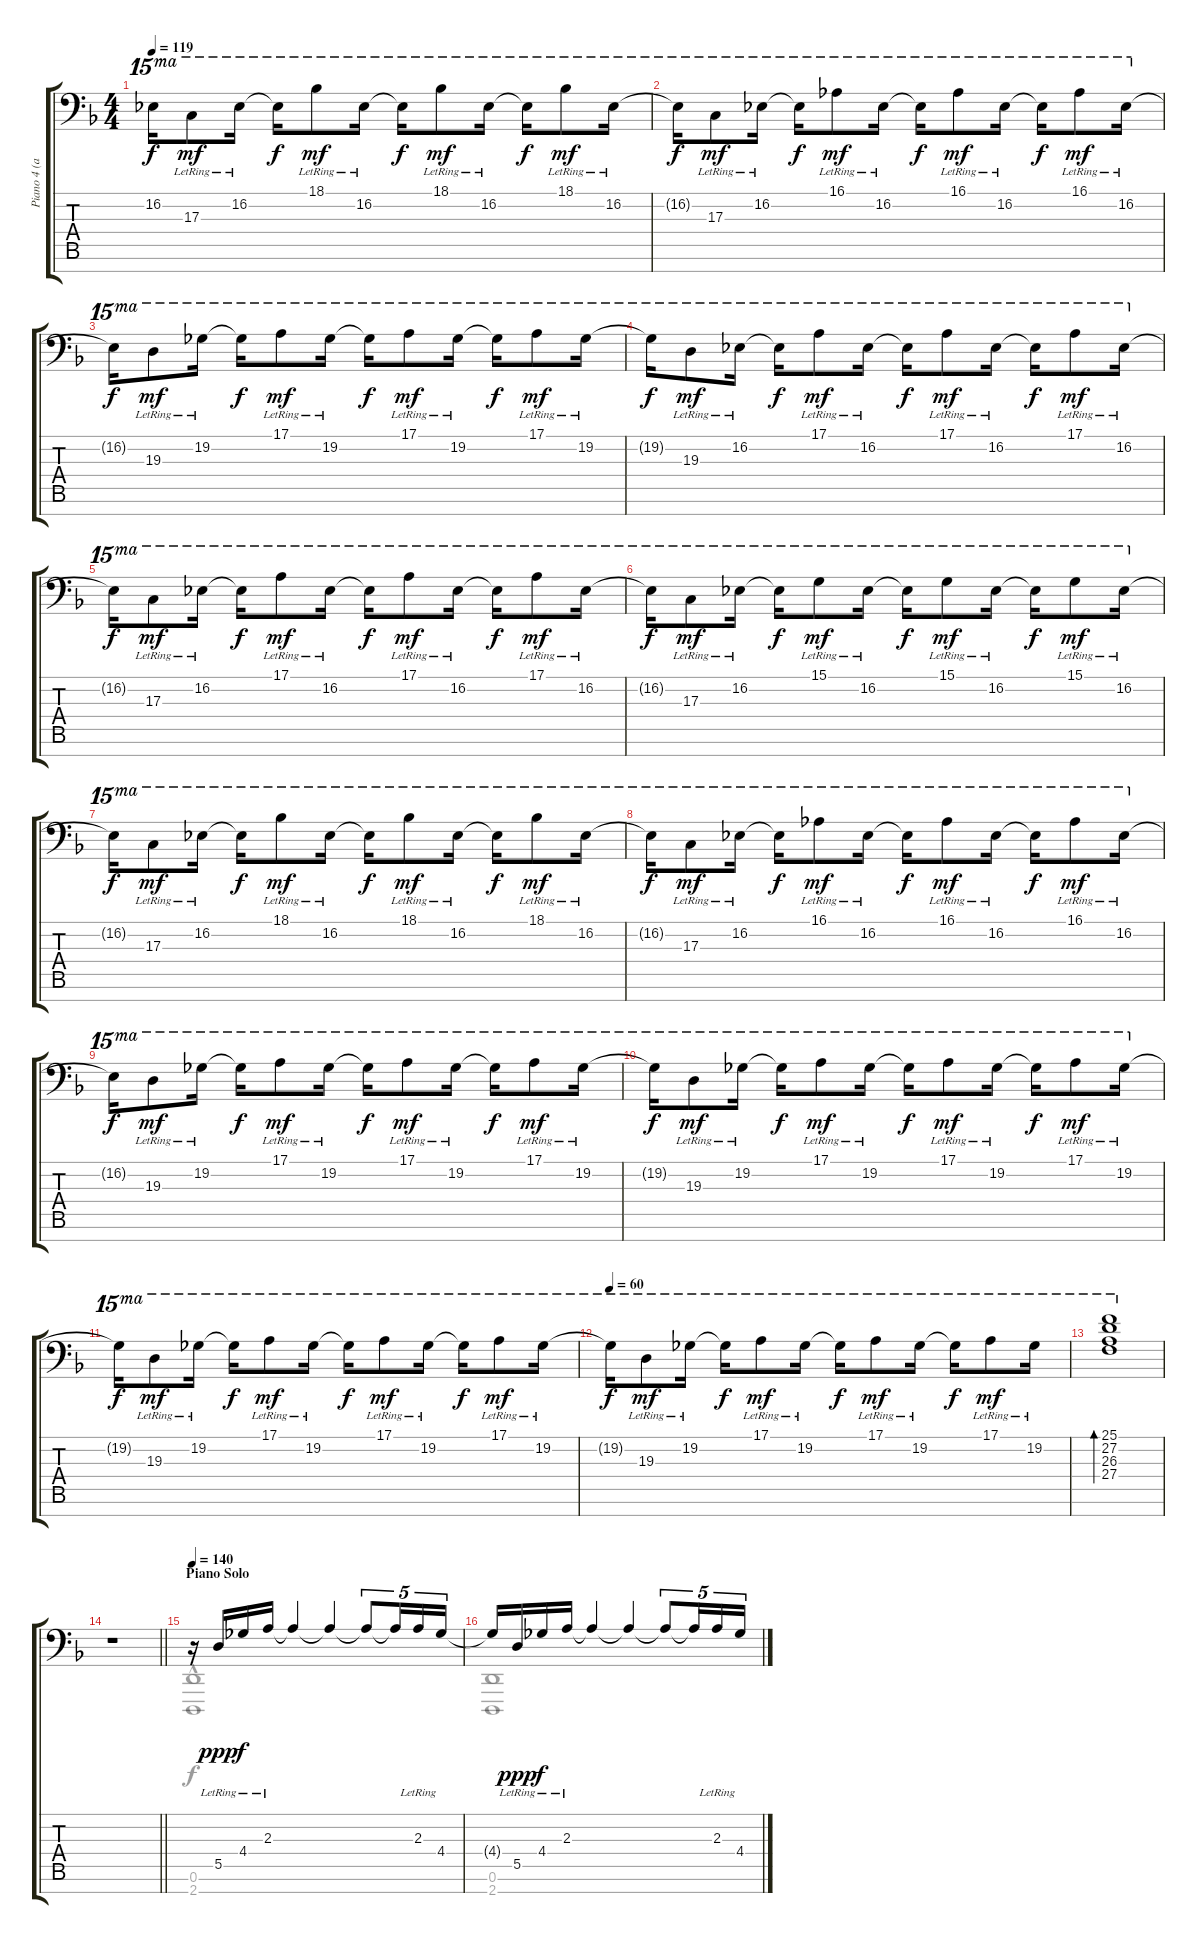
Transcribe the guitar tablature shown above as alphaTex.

\track ("Piano 4 (acous.) (LH)" "Piano 4 (a") {instrument brightacousticpiano}
\staff {score tabs}
\tuning (E4 B3 G3 D3 A2 D2 C1) {hide}
\voice
\ts (4 4)
\tempo 119
\clef f4
\ks dminor
16.2{t}.16{ot 15ma dy f} 17.3{lr}.8{ot 15ma dy mf} 16.2{lr}.16{ot 15ma} 16.2{t}.16{ot 15ma dy f} 18.1{lr}.8{ot 15ma dy mf} 16.2{lr}.16{ot 15ma} 16.2{t}.16{ot 15ma dy f} 18.1{lr}.8{ot 15ma dy mf} 16.2{lr}.16{ot 15ma} 16.2{t}.16{ot 15ma dy f} 18.1{lr}.8{ot 15ma dy mf} 16.2{lr}.16{ot 15ma} |
16.2{t}.16{ot 15ma dy f} 17.3{lr}.8{ot 15ma dy mf} 16.2{lr}.16{ot 15ma} 16.2{t}.16{ot 15ma dy f} 16.1{lr}.8{ot 15ma dy mf} 16.2{lr}.16{ot 15ma} 16.2{t}.16{ot 15ma dy f} 16.1{lr}.8{ot 15ma dy mf} 16.2{lr}.16{ot 15ma} 16.2{t}.16{ot 15ma dy f} 16.1{lr}.8{ot 15ma dy mf} 16.2{lr}.16{ot 15ma} |
16.2{t}.16{ot 15ma dy f} 19.3{lr}.8{ot 15ma dy mf} 19.2{lr}.16{ot 15ma} 19.2{t}.16{ot 15ma dy f} 17.1{lr}.8{ot 15ma dy mf} 19.2{lr}.16{ot 15ma} 19.2{t}.16{ot 15ma dy f} 17.1{lr}.8{ot 15ma dy mf} 19.2{lr}.16{ot 15ma} 19.2{t}.16{ot 15ma dy f} 17.1{lr}.8{ot 15ma dy mf} 19.2{lr}.16{ot 15ma} |
19.2{t}.16{ot 15ma dy f} 19.3{lr}.8{ot 15ma dy mf} 16.2{lr}.16{ot 15ma} 16.2{t}.16{ot 15ma dy f} 17.1{lr}.8{ot 15ma dy mf} 16.2{lr}.16{ot 15ma} 16.2{t}.16{ot 15ma dy f} 17.1{lr}.8{ot 15ma dy mf} 16.2{lr}.16{ot 15ma} 16.2{t}.16{ot 15ma dy f} 17.1{lr}.8{ot 15ma dy mf} 16.2{lr}.16{ot 15ma} |
16.2{t}.16{ot 15ma dy f} 17.3{lr}.8{ot 15ma dy mf} 16.2{lr}.16{ot 15ma} 16.2{t}.16{ot 15ma dy f} 17.1{lr}.8{ot 15ma dy mf} 16.2{lr}.16{ot 15ma} 16.2{t}.16{ot 15ma dy f} 17.1{lr}.8{ot 15ma dy mf} 16.2{lr}.16{ot 15ma} 16.2{t}.16{ot 15ma dy f} 17.1{lr}.8{ot 15ma dy mf} 16.2{lr}.16{ot 15ma} |
16.2{t}.16{ot 15ma dy f} 17.3{lr}.8{ot 15ma dy mf} 16.2{lr}.16{ot 15ma} 16.2{t}.16{ot 15ma dy f} 15.1{lr}.8{ot 15ma dy mf} 16.2{lr}.16{ot 15ma} 16.2{t}.16{ot 15ma dy f} 15.1{lr}.8{ot 15ma dy mf} 16.2{lr}.16{ot 15ma} 16.2{t}.16{ot 15ma dy f} 15.1{lr}.8{ot 15ma dy mf} 16.2{lr}.16{ot 15ma} |
16.2{t}.16{ot 15ma dy f} 17.3{lr}.8{ot 15ma dy mf} 16.2{lr}.16{ot 15ma} 16.2{t}.16{ot 15ma dy f} 18.1{lr}.8{ot 15ma dy mf} 16.2{lr}.16{ot 15ma} 16.2{t}.16{ot 15ma dy f} 18.1{lr}.8{ot 15ma dy mf} 16.2{lr}.16{ot 15ma} 16.2{t}.16{ot 15ma dy f} 18.1{lr}.8{ot 15ma dy mf} 16.2{lr}.16{ot 15ma} |
16.2{t}.16{ot 15ma dy f} 17.3{lr}.8{ot 15ma dy mf} 16.2{lr}.16{ot 15ma} 16.2{t}.16{ot 15ma dy f} 16.1{lr}.8{ot 15ma dy mf} 16.2{lr}.16{ot 15ma} 16.2{t}.16{ot 15ma dy f} 16.1{lr}.8{ot 15ma dy mf} 16.2{lr}.16{ot 15ma} 16.2{t}.16{ot 15ma dy f} 16.1{lr}.8{ot 15ma dy mf} 16.2{lr}.16{ot 15ma} |
16.2{t}.16{ot 15ma dy f} 19.3{lr}.8{ot 15ma dy mf} 19.2{lr}.16{ot 15ma} 19.2{t}.16{ot 15ma dy f} 17.1{lr}.8{ot 15ma dy mf} 19.2{lr}.16{ot 15ma} 19.2{t}.16{ot 15ma dy f} 17.1{lr}.8{ot 15ma dy mf} 19.2{lr}.16{ot 15ma} 19.2{t}.16{ot 15ma dy f} 17.1{lr}.8{ot 15ma dy mf} 19.2{lr}.16{ot 15ma} |
19.2{t}.16{ot 15ma dy f} 19.3{lr}.8{ot 15ma dy mf} 19.2{lr}.16{ot 15ma} 19.2{t}.16{ot 15ma dy f} 17.1{lr}.8{ot 15ma dy mf} 19.2{lr}.16{ot 15ma} 19.2{t}.16{ot 15ma dy f} 17.1{lr}.8{ot 15ma dy mf} 19.2{lr}.16{ot 15ma} 19.2{t}.16{ot 15ma dy f} 17.1{lr}.8{ot 15ma dy mf} 19.2{lr}.16{ot 15ma} |
19.2{t}.16{ot 15ma dy f} 19.3{lr}.8{ot 15ma dy mf} 19.2{lr}.16{ot 15ma} 19.2{t}.16{ot 15ma dy f} 17.1{lr}.8{ot 15ma dy mf} 19.2{lr}.16{ot 15ma} 19.2{t}.16{ot 15ma dy f} 17.1{lr}.8{ot 15ma dy mf} 19.2{lr}.16{ot 15ma} 19.2{t}.16{ot 15ma dy f} 17.1{lr}.8{ot 15ma dy mf} 19.2{lr}.16{ot 15ma} |
\tempo 60
19.2{t}.16{ot 15ma dy f} 19.3{lr}.8{ot 15ma dy mf} 19.2{lr}.16{ot 15ma} 19.2{t}.16{ot 15ma dy f} 17.1{lr}.8{ot 15ma dy mf} 19.2{lr}.16{ot 15ma} 19.2{t}.16{ot 15ma dy f} 17.1{lr}.8{ot 15ma dy mf} 19.2{lr}.16{ot 15ma} 19.2{t}.16{ot 15ma dy f} 17.1{lr}.8{ot 15ma dy mf} 19.2{lr}.16{ot 15ma} |
(25.1 27.2 26.3 27.4).1{bd 480 ot 15ma} |
\barLineRight lightlight
r.1 |
\section ("" "Piano Solo")
\tempo 140
r.16 5.5{lr}.16{dy ppp} 4.4{lr}.16{dy f} 2.3{lr}.16 2.3{t}.4 2.3{t}.4 2.3{t}.8{tu (5 4)} 2.3{t}.16{tu (5 4)} 2.3{lr}.16{tu (5 4)} 4.4{lr}.16{tu (5 4)} |
4.4{t}.16 5.5{lr}.16{dy ppp} 4.4{lr}.16{dy f} 2.3{lr}.16 2.3{t}.4 2.3{t}.4 2.3{t}.8{tu (5 4)} 2.3{t}.16{tu (5 4)} 2.3{lr}.16{tu (5 4)} 4.4{lr}.16{tu (5 4)}
\voice
\clef f4
\ottava regular
\simile none
\ks dminor
|
|
|
|
|
|
|
|
|
|
|
|
|
\barLineRight lightlight
|
(0.6{hac} 2.7{hac}).1 |
(0.6 2.7).1{dy f}
